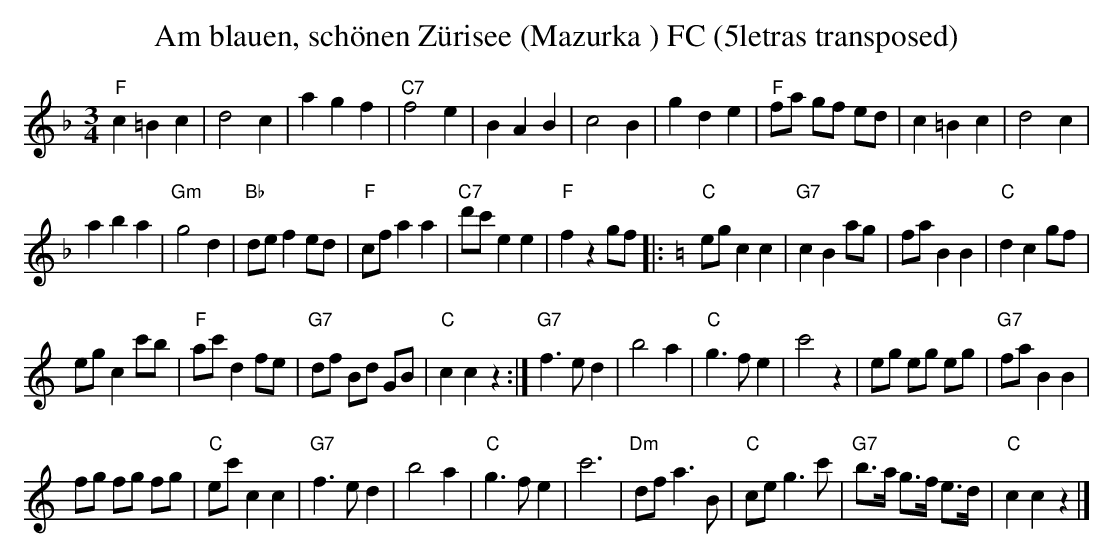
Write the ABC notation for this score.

X:1
T:Am blauen, sch\"onen Z\"urisee (Mazurka ) FC (5letras transposed)
M:3/4
L:1/8
K:F transpose=3 %%MIDI gchordon
"F"c2=B2c2 | d4c2 | a2g2f2 | "C7"f4e2 | B2A2B2 | c4B2 | g2d2e2 | "F"fa gf ed | c2=B2c2 | d4c2 |
a2b2a2 | "Gm"g4d2 | "Bb"def2ed | "F"cfa2a2 | "C7"d'c'e2e2 | "F"f2z2gf |: [K:C] "C"egc2c2 | "G7"c2B2 ag | faB2B2 | "C"d2c2 gf |
egc2c'b | "F"ac'd2fe | "G7"df Bd GB | "C"c2c2z2 :| "G7"f3ed2 | b4a2 |  "C"g3fe2 | c'4z2 | eg eg eg | "G7"faB2B2 |
fg fg fg | "C"ec'c2c2 | "G7"f3ed2 | b4a2 | "C"g3fe2 | c'6 | "Dm"dfa3B | "C"ce g3c' | "G7"b>a g>f e>d | "C"c2c2z2 |]
